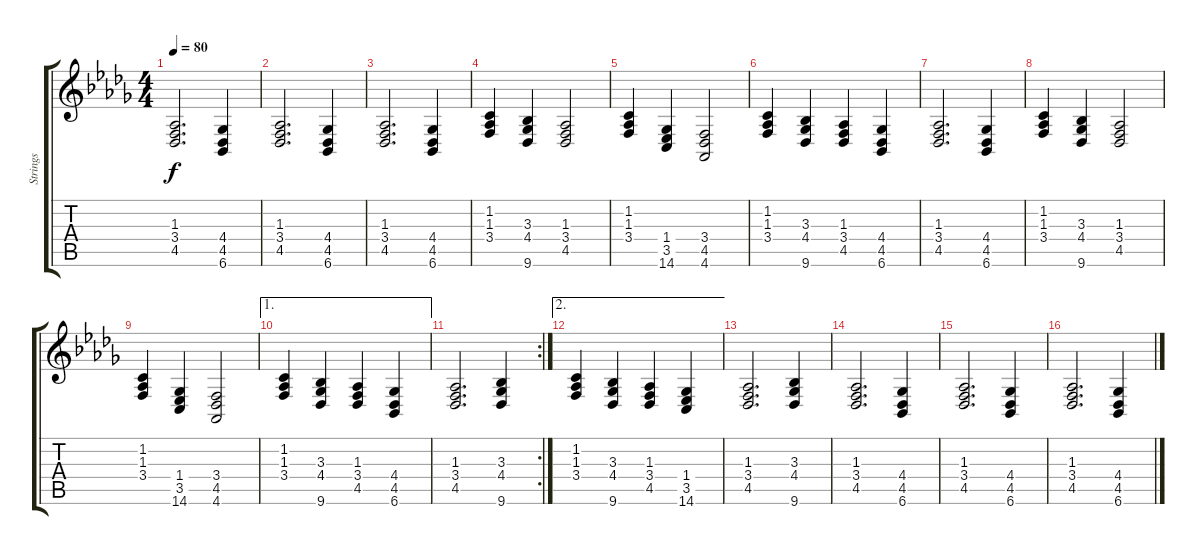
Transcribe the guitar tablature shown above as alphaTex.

\track ("Strings" "Strings") {instrument synthstrings1}
\staff {score tabs}
\tuning (E4 B3 G3 D3 A2 E2) {hide}
\ts (4 4)
\tempo 80
\clef g2
\ks db
(1.3 3.4 4.5).2{d dy f} (4.4 4.5 6.6).4 |
(1.3 3.4 4.5).2{d} (4.4 4.5 6.6).4 |
(1.3 3.4 4.5).2{d} (4.4 4.5 6.6).4 |
(1.2 1.3 3.4).4 (3.3 4.4 9.6).4 (1.3 3.4 4.5).2 |
(1.2 1.3 3.4).4 (1.4 3.5 14.6).4 (3.4 4.5 4.6).2 |
(1.2 1.3 3.4).4 (3.3 4.4 9.6).4 (1.3 3.4 4.5).4 (4.4 4.5 6.6).4 |
(1.3 3.4 4.5).2{d} (4.4 4.5 6.6).4 |
(1.2 1.3 3.4).4 (3.3 4.4 9.6).4 (1.3 3.4 4.5).2 |
(1.2 1.3 3.4).4 (1.4 3.5 14.6).4 (3.4 4.5 4.6).2 |
\ae 1
(1.2 1.3 3.4).4 (3.3 4.4 9.6).4 (1.3 3.4 4.5).4 (4.4 4.5 6.6).4 |
\rc 2
(1.3 3.4 4.5).2{d} (3.3 4.4 9.6).4 |
\ae 2
(1.2 1.3 3.4).4 (3.3 4.4 9.6).4 (1.3 3.4 4.5).4 (1.4 3.5 14.6).4 |
(1.3 3.4 4.5).2{d} (3.3 4.4 9.6).4 |
(1.3 3.4 4.5).2{d} (4.4 4.5 6.6).4 |
(1.3 3.4 4.5).2{d} (4.4 4.5 6.6).4 |
(1.3 3.4 4.5).2{d} (4.4 4.5 6.6).4
